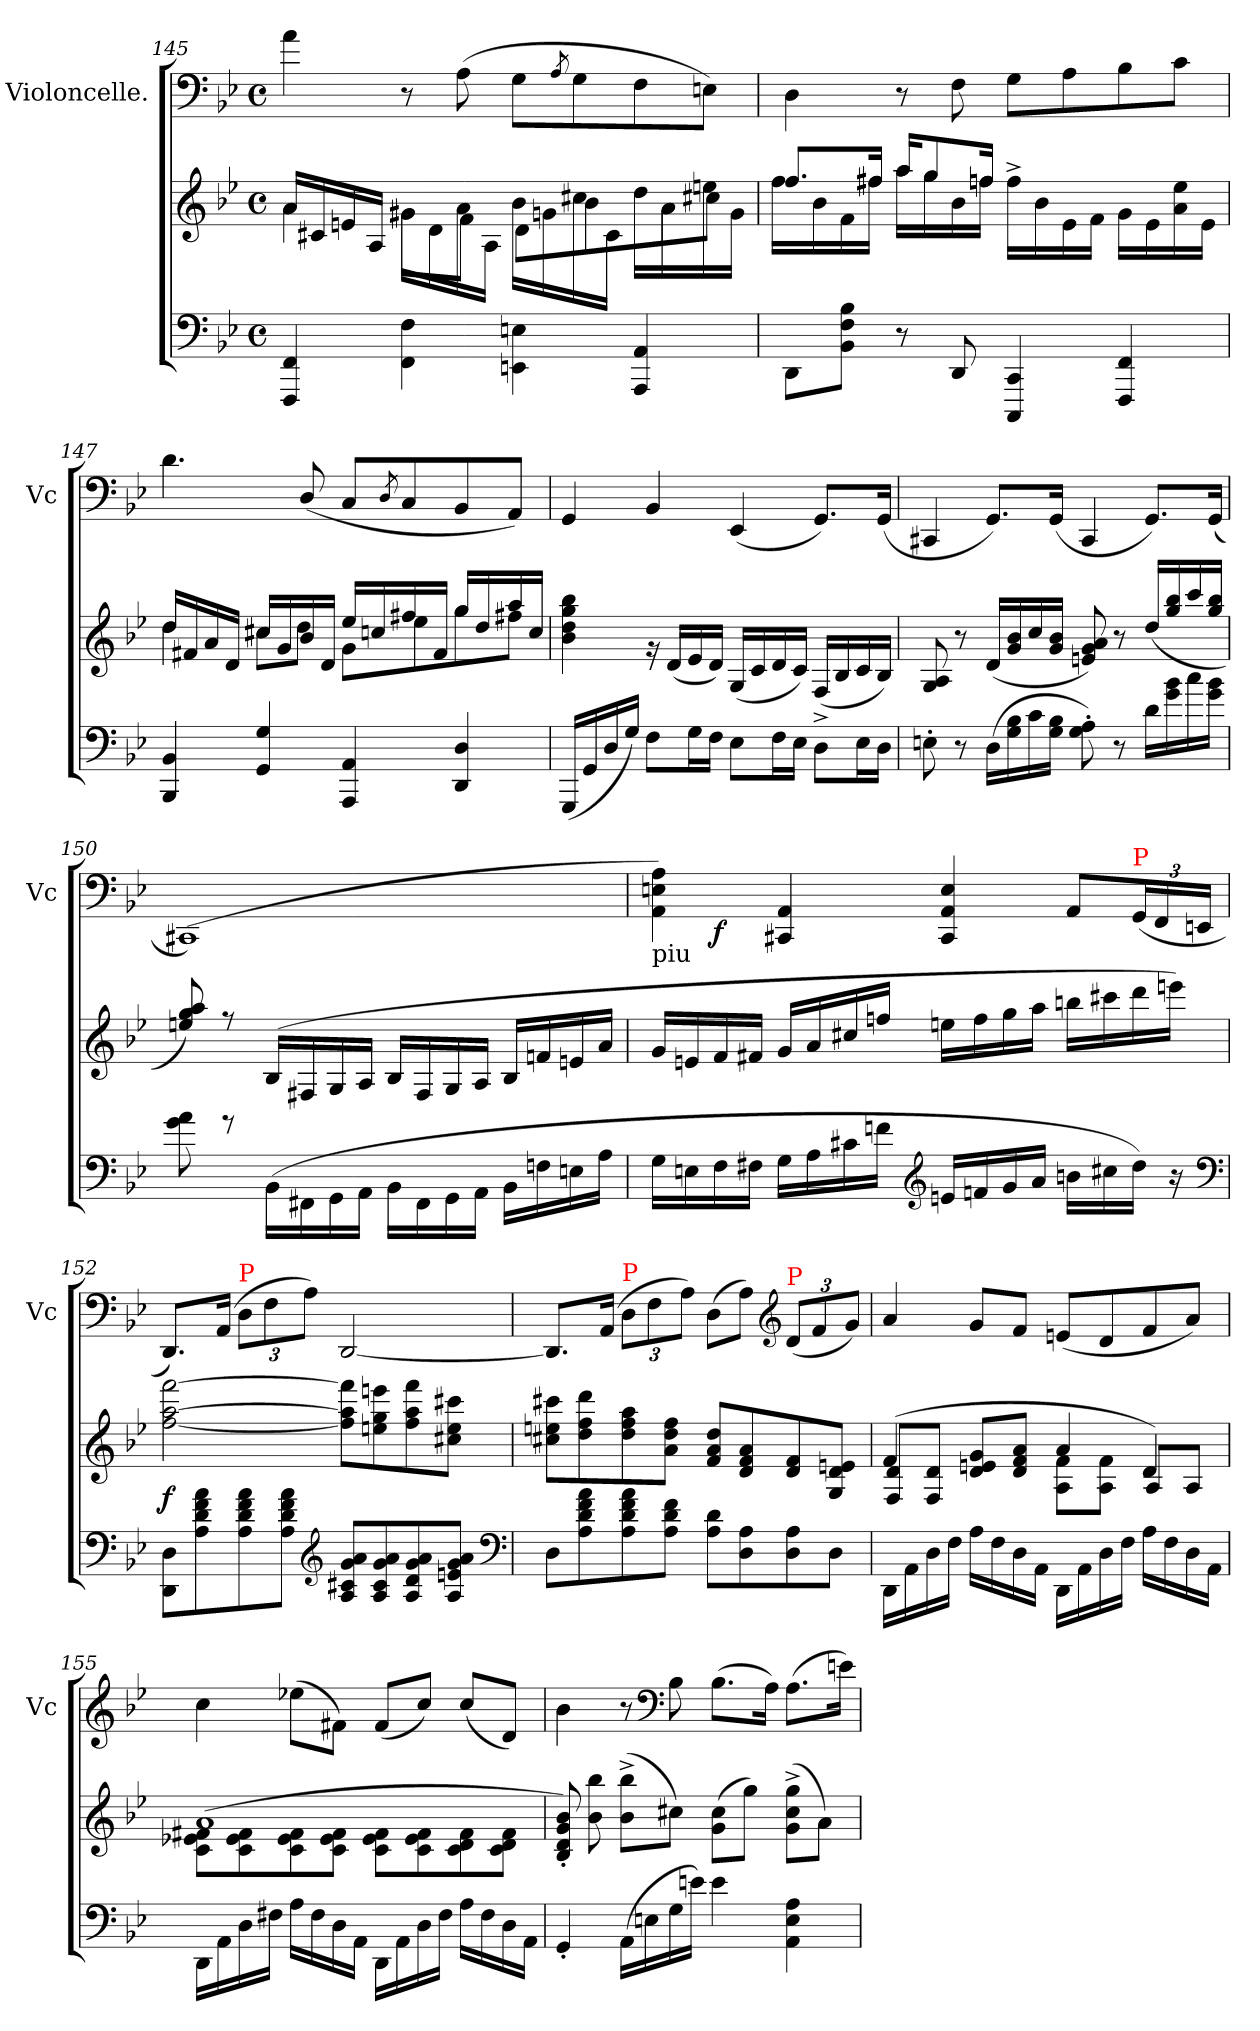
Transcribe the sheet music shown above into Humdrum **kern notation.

**kern	**kern	**dynam	**kern	**dynam
*part2	*part2	*part2	*part1	*part1
*staff3	*staff2	*staff2/3	*staff1	*staff1
*	*	*	*I"Violoncelle.	*
*	*	*	*I'Vc	*
*clefF4	*clefG2	*	*clefF4	*
*k[b-e-]	*k[b-e-]	*	*k[b-e-]	*
*M4/4	*M4/4	*	*M4/4	*
*met(c)	*met(c)	*	*met(c)	*
=145	=145	=145	=145	=145
*	*^	*	*	*
4FF 4FFF	16a/LL	4a\	.	4a!	.
.	16c#X/	.	.	.	.
.	16en/	.	.	.	.
.	16A/JJ	.	.	.	.
4F\ 4FF\	16g#X\LL	8g#X\L	.	8r	.
.	16d\	.	.	.	.
.	16a\	8fJ	.	(>8A!	.
.	16A/JJ	.	.	.	.
4En\ 4EEn\	16b-\LL	8d\L	.	8G!L	.
.	16gn/	.	.	.	.
.	.	.	.	8qA!/	.
!	!	!LO:N:vis=8	!	!	!
.	16cc#X\	8.b-\	.	8G!	.
.	16c#\JJ	.	.	.	.
4AA 4AAA	16dd\LL	.	.	8F!	.
!	!	!LO:N:vis=8	!	!	!
.	16a/	16a\	.	.	.
.	16een	8cc#X\J	.	8En!J)	.
.	16g\JJ	.	.	.	.
=146	=146	=146	=146	=146	=146
8DD\L	8.ffL	16ffLL	.	4D!	.
.	.	16b-	.	.	.
8B- 8F 8BB-J	.	16f	.	.	.
.	16ff#XJk	16ff#XJJ	.	.	.
8r	16aaKL	16aaLL	.	8r	.
.	8gg	16gg	.	.	.
8DD	.	16b-	.	8F!	.
.	16ffnJk	16ffnJJ	.	.	.
4CC 4CCC	4.ryy	16ff^>LL	.	8G!L	.
.	.	16b-	.	.	.
.	.	16e-\	.	8A!	.
.	.	16fJJ	.	.	.
4FF 4FFF	.	16gLL	.	8B-!	.
.	.	16e-\	.	.	.
.	8ryy	16a 16ee-	.	8c!J	.
.	.	16e-JJ	.	.	.
=147	=147	=147	=147	=147	=147
4BB- 4BBB-	16ddLL	4dd\	.	4.d!	.
.	16f#X/	.	.	.	.
.	16a	.	.	.	.
.	16dJJ	.	.	.	.
4G 4GG	16cc#XLL	8cc#XL	.	.	.
.	16g	.	.	.	.
.	16b-	8dd\J	.	(<8D!/	.
.	16d/JJ	.	.	.	.
4AA 4AAA	16ee-/LL	8gL	.	8C!L	.
.	16ccn	.	.	.	.
.	.	.	.	8qD!/	.
.	16ff#X	8ee-\	.	8C!	.
.	16f#JJ	.	.	.	.
4D 4DD	16ggLL	8gg	.	8BB-!	.
.	16dd	.	.	.	.
.	16aa	8ff#XJ	.	8AA!J)	.
.	16cc/JJ	.	.	.	.
*	*v	*v	*	*	*
=148	=148	=148	=148	=148
(<16GGGLL	4bb- 4gg 4dd 4b-	.	4GG!	.
16GG	.	.	.	.
16D	.	.	.	.
16GJJ)	.	.	.	.
8FL	16rg	.	4BB-!	.
.	(>16dLL	.	.	.
16GL	16e-	.	.	.
16FJJ	16dJJ)	.	.	.
8E-\L	(>16G/LL	.	(<4EE-!	.
.	16c	.	.	.
16FL	16d	.	.	.
16E-JJ	16cJJ)	.	.	.
8D^<\L	(>16F/LL	.	8.GG!L)	.
.	16B-/	.	.	.
16E-\L	16c/	.	.	.
16D\JJ	16B-/JJ)	.	(<16GG!Jk	.
=149	=149	=149	=149	=149
8En'\	8A/ 8G/	.	4CC#X!	.
8r	8r	.	.	.
(>16DLL	(<16dLL	.	8.GG!L)	.
16B- 16G	16b- 16g	.	.	.
16c	16cc	.	.	.
16B- 16GJJ	16b- 16gJJ	.	(<16GG!Jk	.
8A'> 8G'>)	8a 8g 8en)	.	4CC#!	.
8r	8r	.	.	.
16d\LL	(>16dd/LL	.	8.GG!L)	.
16b-\ 16g\	16bb-/ 16gg/	.	.	.
16cc\	16ccc/	.	.	.
16b-\ 16g\JJ	16bb-/ 16gg/JJ	.	(<16GG!Jk	.
=150	=150	=150	=150	=150
8a\ 8g\	8aa/ 8gg/ 8een/)	.	(<1CC#X!)	.
8rg	8rff	.	.	.
(<16BB-\LL	(>16B-/LL	.	.	.
16FF#X\	16F#X/	.	.	.
16GG\	16G/	.	.	.
16AA\JJ	16A/JJ	.	.	.
16BB-\LL	16B-/LL	.	.	.
16FF#\	16F#/	.	.	.
16GG\	16G/	.	.	.
16AA\JJ	16A/JJ	.	.	.
16BB-\LL	16B-/LL	.	.	.
16Fn	16fn	.	.	.
16En	16en	.	.	.
16AJJ	16aJJ	.	.	.
=151	=151	=151	=151	=151
*	*	*	*^	*
!	!	!	!LO:TX:b:t=piu	!	!
16GLL	16gLL	.	4A! 4En! 4AA!)	8ryy	.
16En	16en	.	.	.	.
16F	16f	.	.	2..ryy	f
16F#XJJ	16f#XJJ	.	.	.	.
16GLL	16gLL	.	4AA! 4CC#X!	.	.
16A	16a	.	.	.	.
16c#X	16cc#X/	.	.	.	.
16fn\JJ	16ffn/JJ	.	.	.	.
*clefG2	*	*	*	*	*
16enLL	16eenLL	.	4E! 4AA! 4CC#!	.	.
16fn	16ff	.	.	.	.
16g	16gg	.	.	.	.
16aJJ	16aaJJ	.	.	.	.
16bnLL	16bbnLL	.	8AA!L	.	.
16cc#X	16ccc#X	.	.	.	.
*	*	*	*Xbrackettup	*	*
!	!	!	!LO:TX:a:color=red:t=P	!	!
16ddJJ)	16ddd	.	(<24GG!L	.	.
.	.	.	24FF!	.	.
16r	16eeenJJ)	.	.	.	.
.	.	.	24EEn!JJ	.	.
*clefF4	*	*	*	*	*
*	*	*	*v	*v	*
=152	=152	=152	=152	=152
8D/ 8DD/L	[2fff [2aa [2ff	f	8.DD!L)	.
8a\ 8f\ 8d\ 8A\	.	.	.	.
.	.	.	(>16AA!Jk	.
!	!	!	!LO:TX:a:color=red:t=P	!
8a\ 8f\ 8d\ 8A\	.	.	12D!L	.
.	.	.	12F!	.
8a\ 8f\ 8d\ 8A\J	.	.	.	.
.	.	.	12A!J)	.
*clefG2	*	*	*	*
8a 8g 8c#X 8AL	8fff] 8aa] 8ff]L	.	[2DD!	.
8a/ 8g/ 8c#/ 8A/	8eeen 8gg 8een	.	.	.
8a 8g 8d 8A	8fff 8aa 8ff	.	.	.
8a 8g 8en 8AJ	8ccc#X 8ee 8cc#XJ	.	.	.
*clefF4	*	*	*	*
=153	=153	=153	=153	=153
8DL	8ccc#X 8een 8cc#XL	.	8.DD!L]	.
8a 8f 8d 8A	8ddd 8ff 8dd	.	.	.
.	.	.	(>16AA!Jk	.
!	!	!	!LO:TX:a:color=red:t=P	!
8a 8f 8d 8A	8aa 8ff 8dd	.	12D!L	.
.	.	.	12F!	.
8f 8d 8AJ	8ff 8dd 8aJ	.	.	.
.	.	.	12A!J)	.
8d 8AL	8dd 8a 8fL	.	(>8D!L	.
8A 8D	8a 8f 8d	.	8A!J)	.
*	*	*	*clefG2	*
!	!	!	!LO:TX:a:color=red:t=P	!
8A 8D	8f 8d	.	(<12d!L	.
.	.	.	12f!	.
8D\J	8en/ 8d/ 8G/J	.	.	.
.	.	.	12g!J)	.
=154	=154	=154	=154	=154
*	*^	*	*	*
16DD\LL	(>4f	8d/ 8F/L	.	4a!	.
16AA\	.	.	.	.	.
16D\	.	8d/ 8F/J	.	.	.
16F\JJ	.	.	.	.	.
16ALL	8g 8en 8dL	8ryy	.	8g!L	.
16F	.	.	.	.	.
16D	8a 8f 8dJ	8ryy	.	8f!J	.
16AAJJ	.	.	.	.	.
16DDLL	4a	8f 8AL	.	(<8en!L	.
16AA\	.	.	.	.	.
16D	.	8f 8AJ	.	8d!	.
16FJJ	.	.	.	.	.
16A\LL	4d)	8A/L	.	8f!	.
16F\	.	.	.	.	.
16D\	.	8A/J	.	8a!J)	.
16AA\JJ	.	.	.	.	.
=155	=155	=155	=155	=155	=155
16DD\LL	(>1a	8f#X 8e-X 8cL	.	4cc!	.
16AA	.	.	.	.	.
16D	.	8f# 8e- 8c	.	.	.
16F#XJJ	.	.	.	.	.
16ALL	.	8f# 8e- 8c	.	(>8ee-X!L	.
16F#	.	.	.	.	.
16D	.	8f# 8e- 8cJ	.	8f#X!J)	.
16AAJJ	.	.	.	.	.
16DD\LL	.	8f# 8e- 8cL	.	(<8f#!L	.
16AA	.	.	.	.	.
16D	.	8f# 8e- 8c	.	8cc!J)	.
16F#JJ	.	.	.	.	.
16ALL	.	8f# 8d 8c	.	(<8cc!L	.
16F#	.	.	.	.	.
16D	.	8f# 8d 8cJ	.	8d!J)	.
16AAJJ	.	.	.	.	.
*	*v	*v	*	*	*
=156	=156	=156	=156	=156
4GG'<	8b-'< 8g'< 8d'< 8B-'<)	.	4b-!	.
.	8bb- 8b-	.	.	.
(>16AALL	(>8bb-^< 8b-^<L	.	8r	.
16En	.	.	.	.
*	*	*	*clefF4	*
16G	8cc#XJ)	.	8B-!	.
16enJJ)	.	.	.	.
4e	(>8cc# 8gL	.	(>8.B-!L	.
.	8ggJ)	.	.	.
.	.	.	16A!Jk)	.
4A 4E 4AA	(>8gg^< 8cc#^< 8g^<L	.	(>8.A!L	.
.	8aJ)	.	.	.
.	.	.	16en!Jk)	.
=	=	=	=	=
*-	*-	*-	*-	*-
